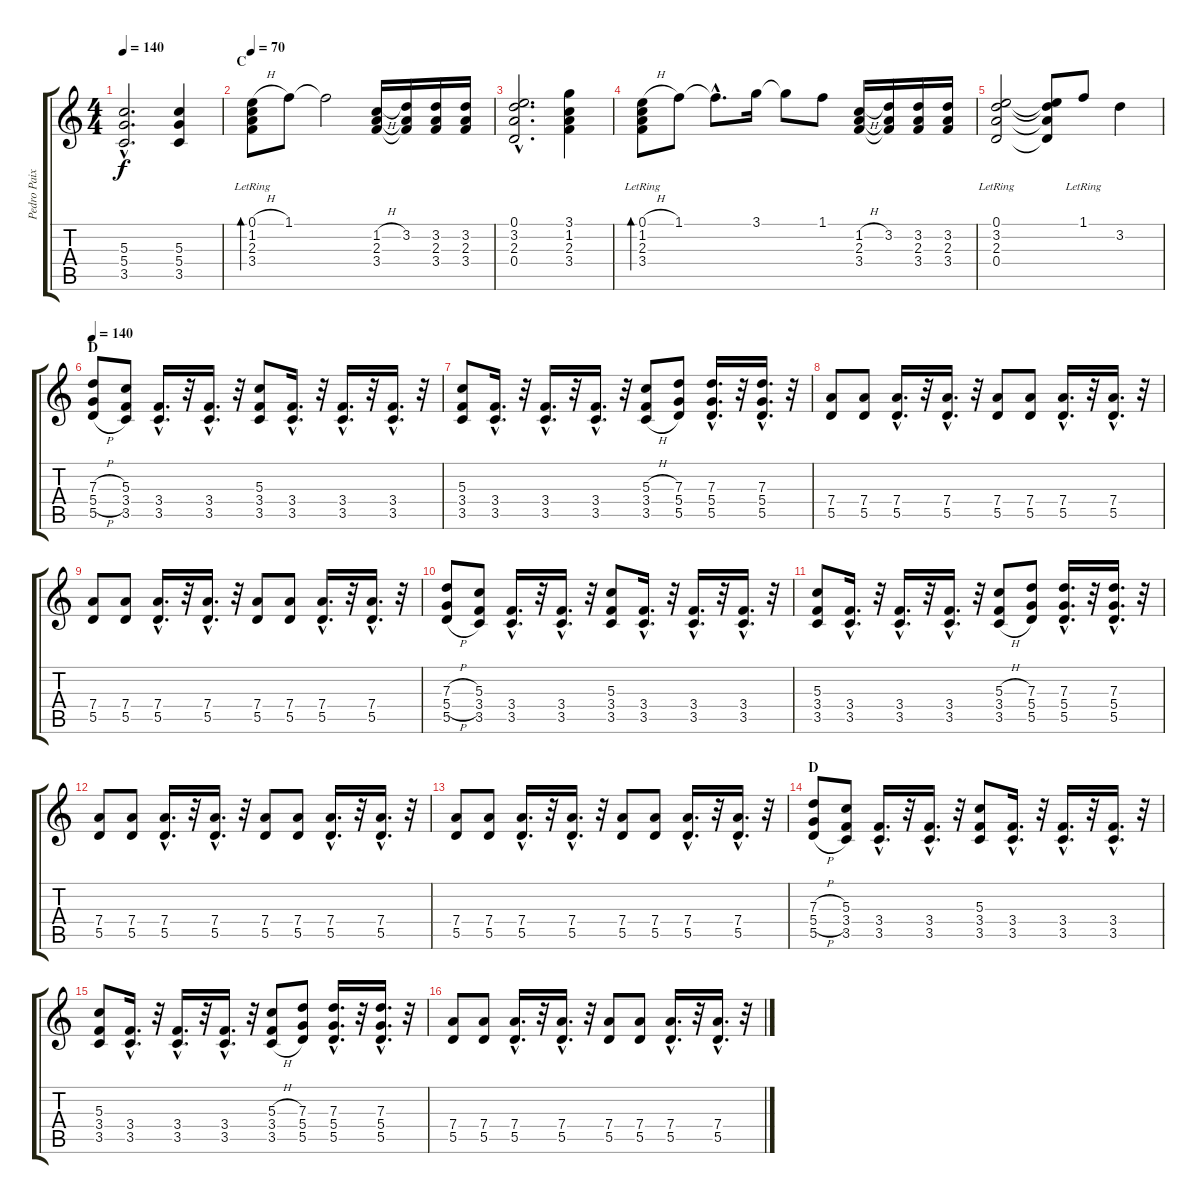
\track ("Pedro Paixão" "Pedro Paix") {instrument overdrivenguitar}
\staff {score tabs}
\tuning (E4 B3 G3 D3 A2 E2) {hide}
\ts (4 4)
\tempo 140
\clef g2
\ks c
(5.3{hac} 5.4{hac} 3.5{hac}).2{d dy f} (5.3 5.4 3.5).4 |
\section ("" "C")
\tempo 70
(0.1{h} 1.2{lr} 2.3{lr} 3.4{lr}).8{bd 60 volume 6 instrument acousticguitarnylon} 1.1.8 1.1{t}.2 (1.2{h} 2.3 3.4).16 (3.2 2.3{t} 3.4{t}).16 (3.2 2.3 3.4).16 (3.2 2.3 3.4).16 |
(0.1{hac} 3.2{hac} 2.3{hac} 0.4{hac}).2{d} (3.1 1.2 2.3 3.4).4 |
(0.1{h} 1.2{lr} 2.3{lr} 3.4{lr}).8{bd 60} 1.1.8 1.1{hac t}.8{d} 3.1.16 3.1{t}.8 1.1.8 (1.2{h} 2.3 3.4).16 (3.2 2.3{t} 3.4{t}).16 (3.2 2.3 3.4).16 (3.2 2.3 3.4).16 |
(0.1 3.2{lr} 2.3{lr} 0.4{lr}).2 (0.1{t} 3.2{t} 2.3{t} 0.4{t}).8 1.1{lr}.8 3.2.4 |
\section ("" "D")
\tempo 140
(7.3{h} 5.4{h} 5.5{h}).8{volume 8 instrument overdrivenguitar} (5.3 3.4 3.5).8 (3.4{hac} 3.5{hac}).16{d} r.32 (3.4{hac} 3.5{hac}).16{d} r.32 (5.3 3.4 3.5).8 (3.4{hac} 3.5{hac}).16{d} r.32 (3.4{hac} 3.5{hac}).16{d} r.32 (3.4{hac} 3.5{hac}).16{d} r.32 |
(5.3 3.4 3.5).8 (3.4{hac} 3.5{hac}).16{d} r.32 (3.4{hac} 3.5{hac}).16{d} r.32 (3.4{hac} 3.5{hac}).16{d} r.32 (5.3{h} 3.4 3.5{h}).8 (7.3 5.4 5.5).8 (7.3{hac} 5.4{hac} 5.5{hac}).16{d} r.32 (7.3{hac} 5.4{hac} 5.5{hac}).16{d} r.32 |
(7.4 5.5).8 (7.4 5.5).8 (7.4{hac} 5.5{hac}).16{d} r.32 (7.4{hac} 5.5{hac}).16{d} r.32 (7.4 5.5).8 (7.4 5.5).8 (7.4{hac} 5.5{hac}).16{d} r.32 (7.4{hac} 5.5{hac}).16{d} r.32 |
(7.4 5.5).8 (7.4 5.5).8 (7.4{hac} 5.5{hac}).16{d} r.32 (7.4{hac} 5.5{hac}).16{d} r.32 (7.4 5.5).8 (7.4 5.5).8 (7.4{hac} 5.5{hac}).16{d} r.32 (7.4{hac} 5.5{hac}).16{d} r.32 |
(7.3{h} 5.4{h} 5.5{h}).8 (5.3 3.4 3.5).8 (3.4{hac} 3.5{hac}).16{d} r.32 (3.4{hac} 3.5{hac}).16{d} r.32 (5.3 3.4 3.5).8 (3.4{hac} 3.5{hac}).16{d} r.32 (3.4{hac} 3.5{hac}).16{d} r.32 (3.4{hac} 3.5{hac}).16{d} r.32 |
(5.3 3.4 3.5).8 (3.4{hac} 3.5{hac}).16{d} r.32 (3.4{hac} 3.5{hac}).16{d} r.32 (3.4{hac} 3.5{hac}).16{d} r.32 (5.3{h} 3.4 3.5{h}).8 (7.3 5.4 5.5).8 (7.3{hac} 5.4{hac} 5.5{hac}).16{d} r.32 (7.3{hac} 5.4{hac} 5.5{hac}).16{d} r.32 |
(7.4 5.5).8 (7.4 5.5).8 (7.4{hac} 5.5{hac}).16{d} r.32 (7.4{hac} 5.5{hac}).16{d} r.32 (7.4 5.5).8 (7.4 5.5).8 (7.4{hac} 5.5{hac}).16{d} r.32 (7.4{hac} 5.5{hac}).16{d} r.32 |
(7.4 5.5).8 (7.4 5.5).8 (7.4{hac} 5.5{hac}).16{d} r.32 (7.4{hac} 5.5{hac}).16{d} r.32 (7.4 5.5).8 (7.4 5.5).8 (7.4{hac} 5.5{hac}).16{d} r.32 (7.4{hac} 5.5{hac}).16{d} r.32 |
\section ("" "D")
(7.3{h} 5.4{h} 5.5{h}).8{volume 8 instrument overdrivenguitar} (5.3 3.4 3.5).8 (3.4{hac} 3.5{hac}).16{d} r.32 (3.4{hac} 3.5{hac}).16{d} r.32 (5.3 3.4 3.5).8 (3.4{hac} 3.5{hac}).16{d} r.32 (3.4{hac} 3.5{hac}).16{d} r.32 (3.4{hac} 3.5{hac}).16{d} r.32 |
(5.3 3.4 3.5).8 (3.4{hac} 3.5{hac}).16{d} r.32 (3.4{hac} 3.5{hac}).16{d} r.32 (3.4{hac} 3.5{hac}).16{d} r.32 (5.3{h} 3.4 3.5{h}).8 (7.3 5.4 5.5).8 (7.3{hac} 5.4{hac} 5.5{hac}).16{d} r.32 (7.3{hac} 5.4{hac} 5.5{hac}).16{d} r.32 |
(7.4 5.5).8 (7.4 5.5).8 (7.4{hac} 5.5{hac}).16{d} r.32 (7.4{hac} 5.5{hac}).16{d} r.32 (7.4 5.5).8 (7.4 5.5).8 (7.4{hac} 5.5{hac}).16{d} r.32 (7.4{hac} 5.5{hac}).16{d} r.32
